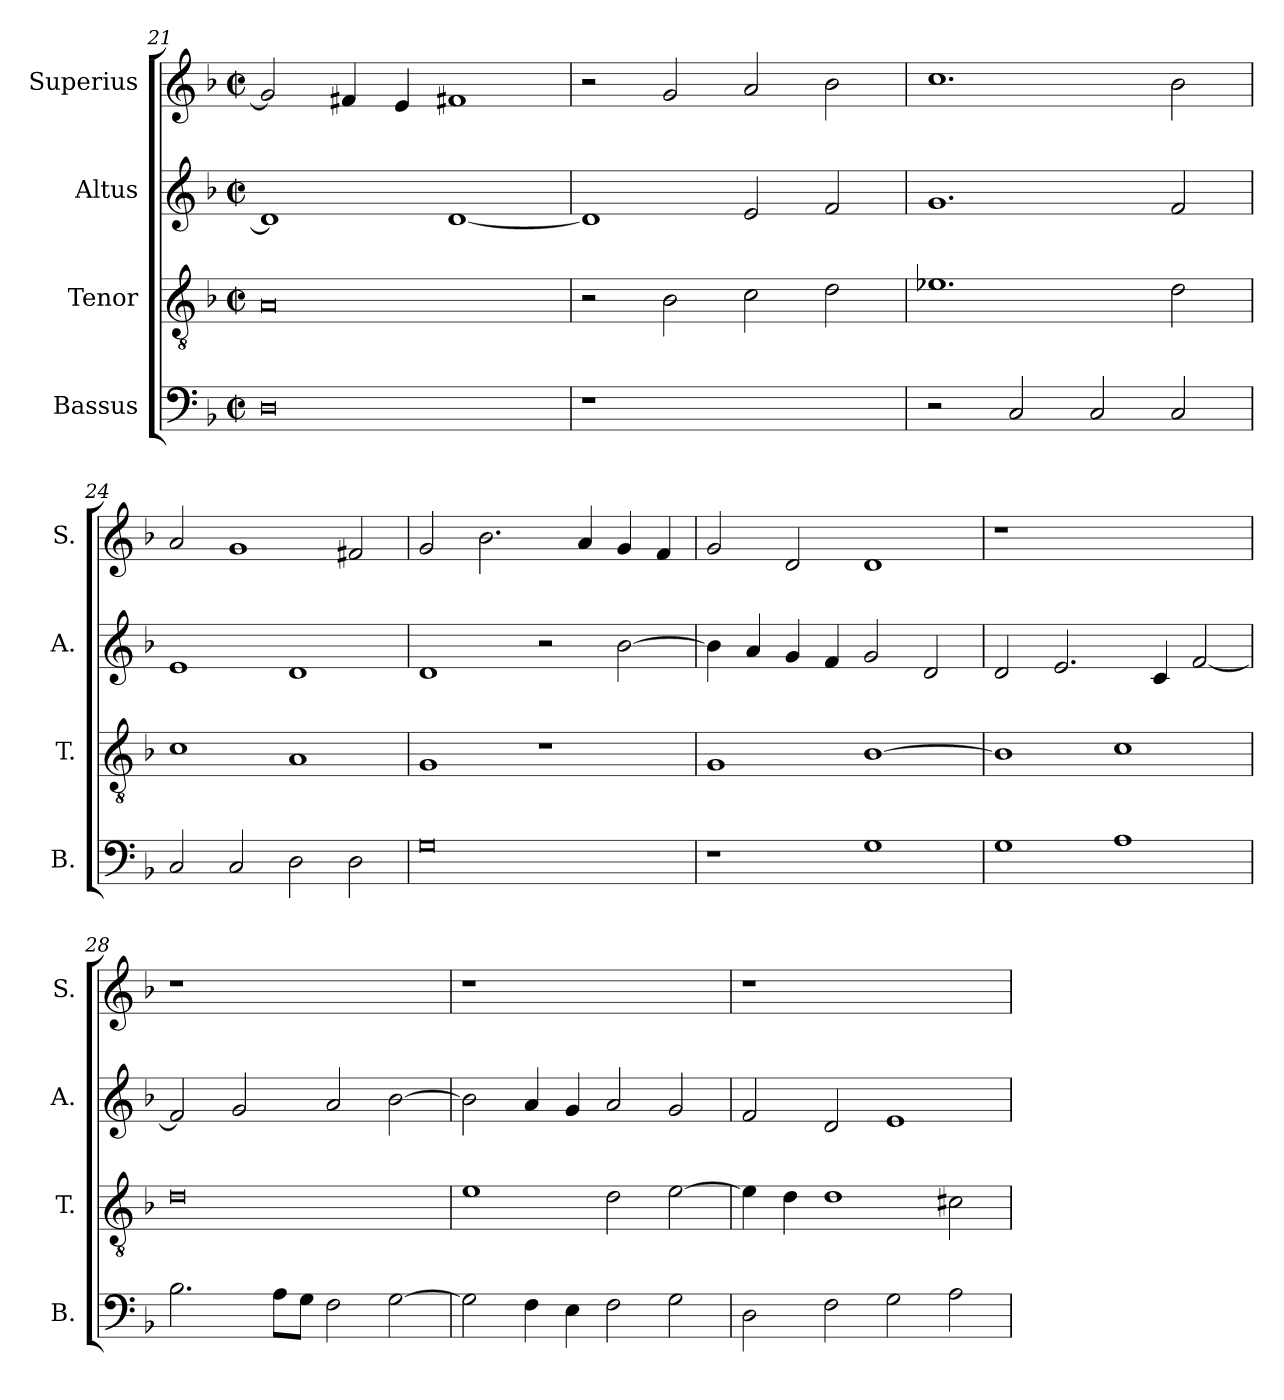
**kern	**kern	**kern	**kern
*part4	*part3	*part2	*part1
*staff4	*staff3	*staff2	*staff1
*I"Bassus	*I"Tenor	*I"Altus	*I"Superius
*I'B.	*I'T.	*I'A.	*I'S.
*clefF4	*clefGv2	*clefG2	*clefG2
*	*ITrd7c12	*	*
*k[b-]	*k[b-]	*k[b-]	*k[b-]
*F:	*F:	*F:	*F:
*M2/2	*M2/2	*M2/2	*M2/2
*met(c|)	*met(c|)	*met(c|)	*met(c|)
=21	=21	=21	=21
0Di	0AAi	1di]	2gi/]
.	.	.	4f#Xi/
.	.	.	4ei/
.	.	[<1di	1f#Xi
!!LO:PB:g=z
=22	=22	=22	=22
!LO:N:vis=1	!	!	!
1r	2r	1di]	2r
.	2BB-i\	.	2gi/
1ryy	2Ci\	2ei/	2ai/
.	2Di\	2fi/	2b-i\
=23	=23	=23	=23
2r	1.E-Xi	1.gi	1.cci
2Ci/	.	.	.
2Ci/	.	.	.
2Ci/	2Di\	2fi/	2b-i\
=24	=24	=24	=24
2Ci/	1Ci	1ei	2ai/
2Ci/	.	.	1gi
2Di\	1AAi	1di	.
2Di\	.	.	2f#Xi/
=25	=25	=25	=25
0Gi	1GGi	1di	2gi/
.	.	.	2.b-i\
.	1r	2r	.
.	.	.	4ai/
.	.	[>2b-i\	4gi/
.	.	.	4fi/
=26	=26	=26	=26
1r	1GGi	4b-i\]	2gi/
.	.	4ai/	.
.	.	4gi/	2di/
.	.	4fi/	.
1Gi	[>1BB-i	2gi/	1di
.	.	2di/	.
!!LO:LB:g=z
=27	=27	=27	=27
!	!	!	!LO:N:vis=1
1Gi	1BB-i]	2di/	1r
.	.	2.ei/	.
1Ai	1Ci	.	1ryy
.	.	4ci/	.
.	.	[<2fi/	.
=28	=28	=28	=28
!	!	!	!LO:N:vis=1
2.B-i\	0Di	2fi/]	1r
.	.	2gi/	.
8Ai\L	.	.	.
8Gi\J	.	.	.
2Fi\	.	2ai/	1ryy
[>2Gi\	.	[>2b-i\	.
=29	=29	=29	=29
!	!	!	!LO:N:vis=1
2Gi\]	1Ei	2b-i\]	1r
4Fi\	.	4ai/	.
4Ei\	.	4gi/	.
2Fi\	2Di\	2ai/	1ryy
2Gi\	[>2Ei\	2gi/	.
=30	=30	=30	=30
!	!	!	!LO:N:vis=1
2Di\	4Ei\]	2fi/	1r
.	4Di\	.	.
2Fi\	1Di	2di/	.
2Gi\	.	1ei	1ryy
2Ai\	2C#Xi\	.	.
=	=	=	=
*-	*-	*-	*-
